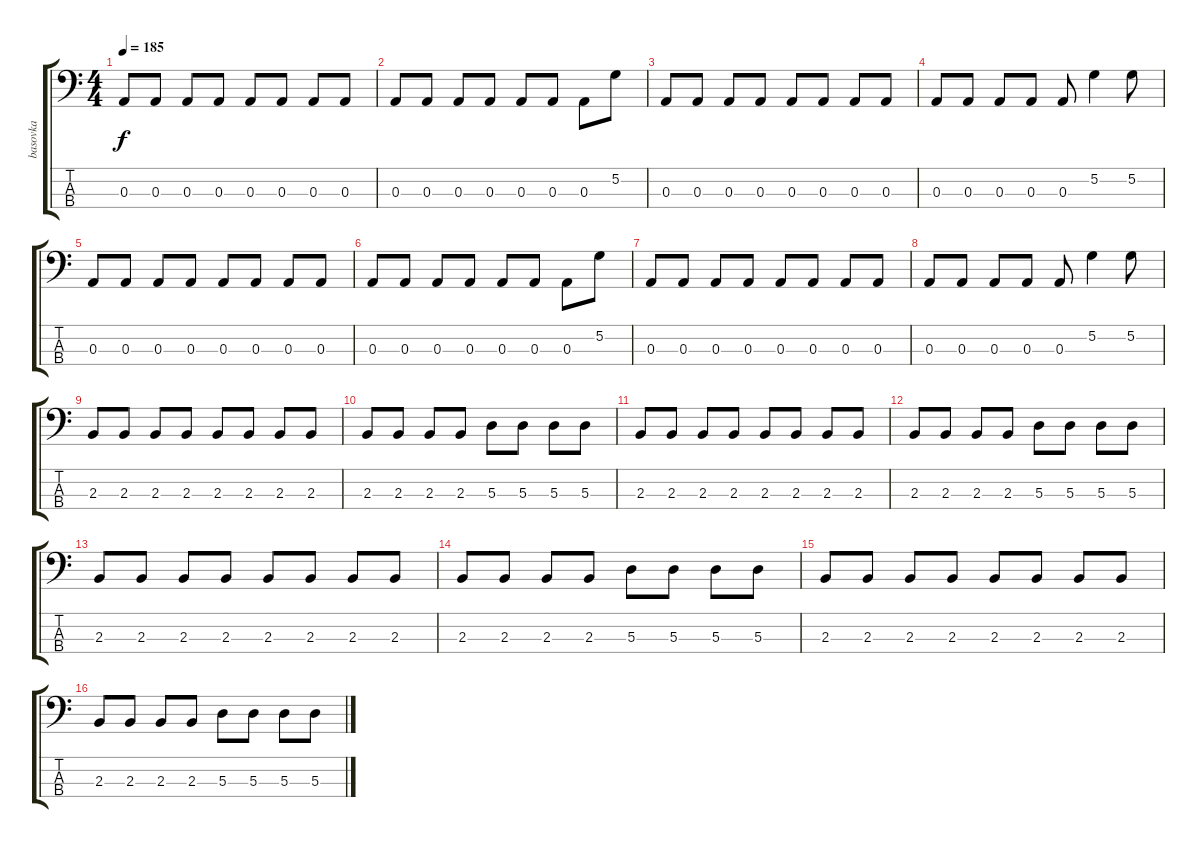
\track ("basovka" "basovka") {instrument electricbassfinger}
\staff {score tabs}
\tuning (G2 D2 A1 E1) {hide}
\ts (4 4)
\tempo 185
\clef f4
\ks c
0.3.8{dy f} 0.3.8 0.3.8 0.3.8 0.3.8 0.3.8 0.3.8 0.3.8 |
0.3.8 0.3.8 0.3.8 0.3.8 0.3.8 0.3.8 0.3.8 5.2.8 |
0.3.8 0.3.8 0.3.8 0.3.8 0.3.8 0.3.8 0.3.8 0.3.8 |
0.3.8 0.3.8 0.3.8 0.3.8 0.3.8 5.2.4 5.2.8 |
0.3.8 0.3.8 0.3.8 0.3.8 0.3.8 0.3.8 0.3.8 0.3.8 |
0.3.8 0.3.8 0.3.8 0.3.8 0.3.8 0.3.8 0.3.8 5.2.8 |
0.3.8 0.3.8 0.3.8 0.3.8 0.3.8 0.3.8 0.3.8 0.3.8 |
0.3.8 0.3.8 0.3.8 0.3.8 0.3.8 5.2.4 5.2.8 |
2.3.8 2.3.8 2.3.8 2.3.8 2.3.8 2.3.8 2.3.8 2.3.8 |
2.3.8 2.3.8 2.3.8 2.3.8 5.3.8 5.3.8 5.3.8 5.3.8 |
2.3.8 2.3.8 2.3.8 2.3.8 2.3.8 2.3.8 2.3.8 2.3.8 |
2.3.8 2.3.8 2.3.8 2.3.8 5.3.8 5.3.8 5.3.8 5.3.8 |
2.3.8 2.3.8 2.3.8 2.3.8 2.3.8 2.3.8 2.3.8 2.3.8 |
2.3.8 2.3.8 2.3.8 2.3.8 5.3.8 5.3.8 5.3.8 5.3.8 |
2.3.8 2.3.8 2.3.8 2.3.8 2.3.8 2.3.8 2.3.8 2.3.8 |
2.3.8 2.3.8 2.3.8 2.3.8 5.3.8 5.3.8 5.3.8 5.3.8
